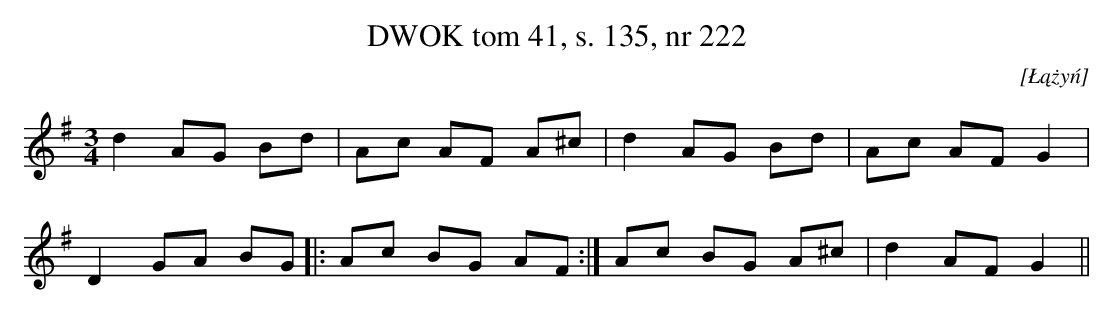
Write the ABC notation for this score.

X:1
T:DWOK tom 41, s. 135, nr 222
O:[Łążyń]
L:1/16
M:3/4
K:G
d4 A2G2 B2d2|A2c2 A2F2 A2^c2|d4 A2G2 B2d2|A2c2 A2F2 G4|
D4 G2A2 B2G2|:A2c2 B2G2 A2F2:|A2c2 B2G2 A2^c2|d4 A2F2 G4||
